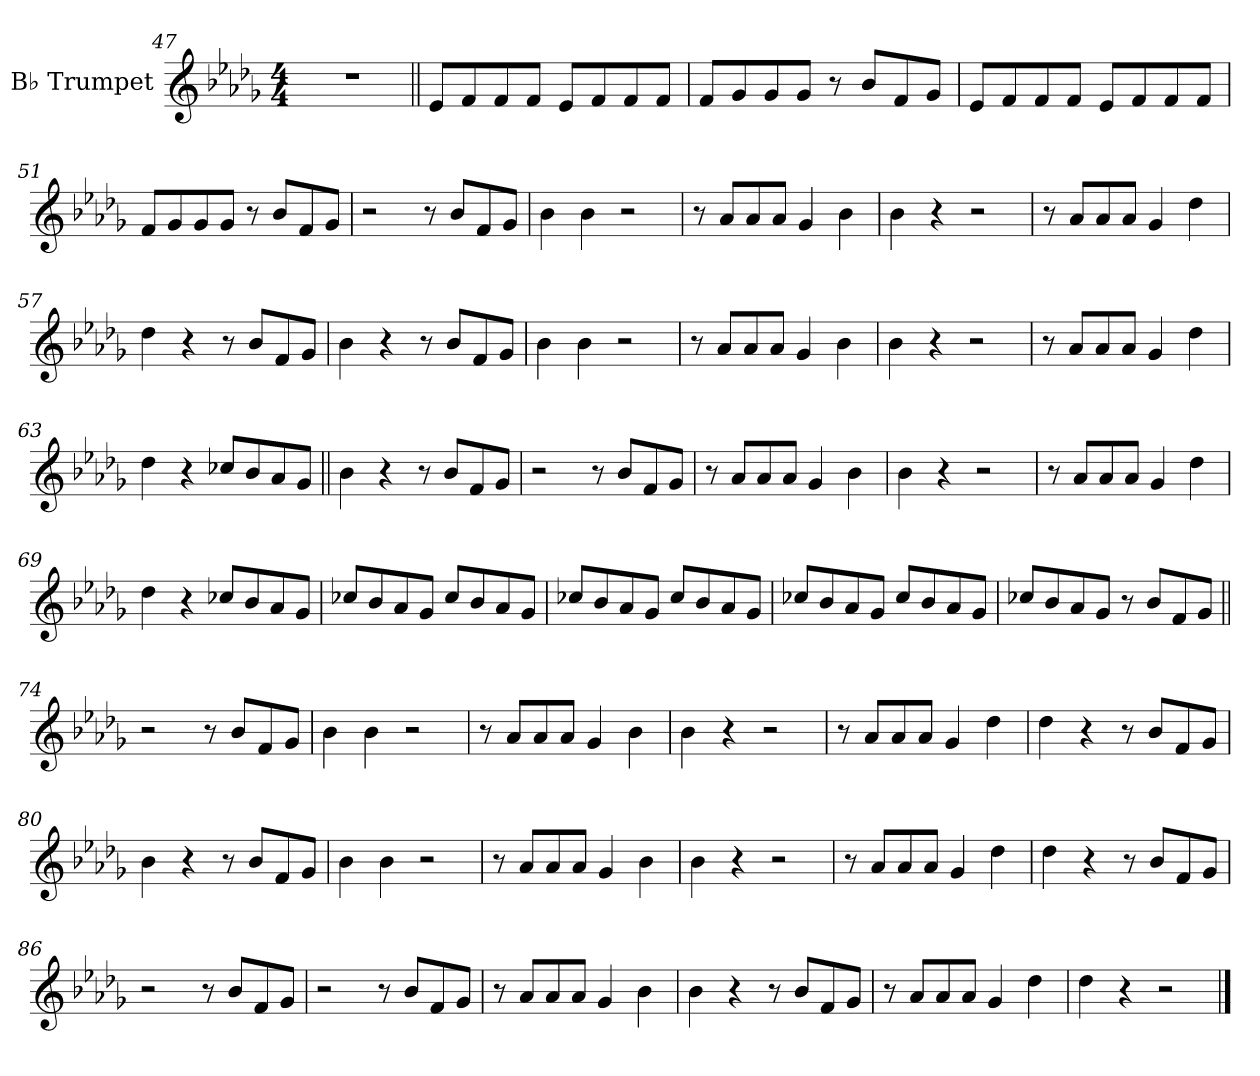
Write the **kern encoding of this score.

**kern
*part1
*staff1
*I"B♭ Trumpet
*I'B♭ Tpt.
*clefG2
*ITrd1c2
*k[b-e-a-d-g-c-f-]
*M4/4
=47
1r
=48||
8d-/L
8e-/
8e-/
8e-/J
8d-/L
8e-/
8e-/
8e-/J
=49
8e-/L
8f-/
8f-/
8f-/J
8r
8a-/L
8e-/
8f-/J
=50
8d-/L
8e-/
8e-/
8e-/J
8d-/L
8e-/
8e-/
8e-/J
=51
8e-/L
8f-/
8f-/
8f-/J
8r
8a-/L
8e-/
8f-/J
=52
2r
8r
8a-/L
8e-/
8f-/J
=53
4a-\
4a-\
2r
=54
8r
8g-/L
8g-/
8g-/J
4f-/
4a-\
=55
4a-\
4r
2r
=56
8r
8g-/L
8g-/
8g-/J
4f-/
4cc-\
=57
4cc-\
4r
8r
8a-/L
8e-/
8f-/J
=58
4a-\
4r
8r
8a-/L
8e-/
8f-/J
=59
4a-\
4a-\
2r
=60
8r
8g-/L
8g-/
8g-/J
4f-/
4a-\
=61
4a-\
4r
2r
=62
8r
8g-/L
8g-/
8g-/J
4f-/
4cc-\
=63
4cc-\
4r
8b--X/L
8a-/
8g-/
8f-/J
=64||
4a-\
4r
8r
8a-/L
8e-/
8f-/J
=65
2r
8r
8a-/L
8e-/
8f-/J
=66
8r
8g-/L
8g-/
8g-/J
4f-/
4a-\
=67
4a-\
4r
2r
=68
8r
8g-/L
8g-/
8g-/J
4f-/
4cc-\
=69
4cc-\
4r
8b--X/L
8a-/
8g-/
8f-/J
=70
8b--X/L
8a-/
8g-/
8f-/J
8b--/L
8a-/
8g-/
8f-/J
=71
8b--X/L
8a-/
8g-/
8f-/J
8b--/L
8a-/
8g-/
8f-/J
=72
8b--X/L
8a-/
8g-/
8f-/J
8b--/L
8a-/
8g-/
8f-/J
=73
8b--X/L
8a-/
8g-/
8f-/J
8r
8a-/L
8e-/
8f-/J
=74||
2r
8r
8a-/L
8e-/
8f-/J
=75
4a-\
4a-\
2r
=76
8r
8g-/L
8g-/
8g-/J
4f-/
4a-\
=77
4a-\
4r
2r
=78
8r
8g-/L
8g-/
8g-/J
4f-/
4cc-\
=79
4cc-\
4r
8r
8a-/L
8e-/
8f-/J
=80
4a-\
4r
8r
8a-/L
8e-/
8f-/J
=81
4a-\
4a-\
2r
=82
8r
8g-/L
8g-/
8g-/J
4f-/
4a-\
=83
4a-\
4r
2r
=84
8r
8g-/L
8g-/
8g-/J
4f-/
4cc-\
=85
4cc-\
4r
8r
8a-/L
8e-/
8f-/J
=86
2r
8r
8a-/L
8e-/
8f-/J
=87
2r
8r
8a-/L
8e-/
8f-/J
=88
8r
8g-/L
8g-/
8g-/J
4f-/
4a-\
=89
4a-\
4r
8r
8a-/L
8e-/
8f-/J
=90
8r
8g-/L
8g-/
8g-/J
4f-/
4cc-\
=91
4cc-\
4r
2r
==
*-
